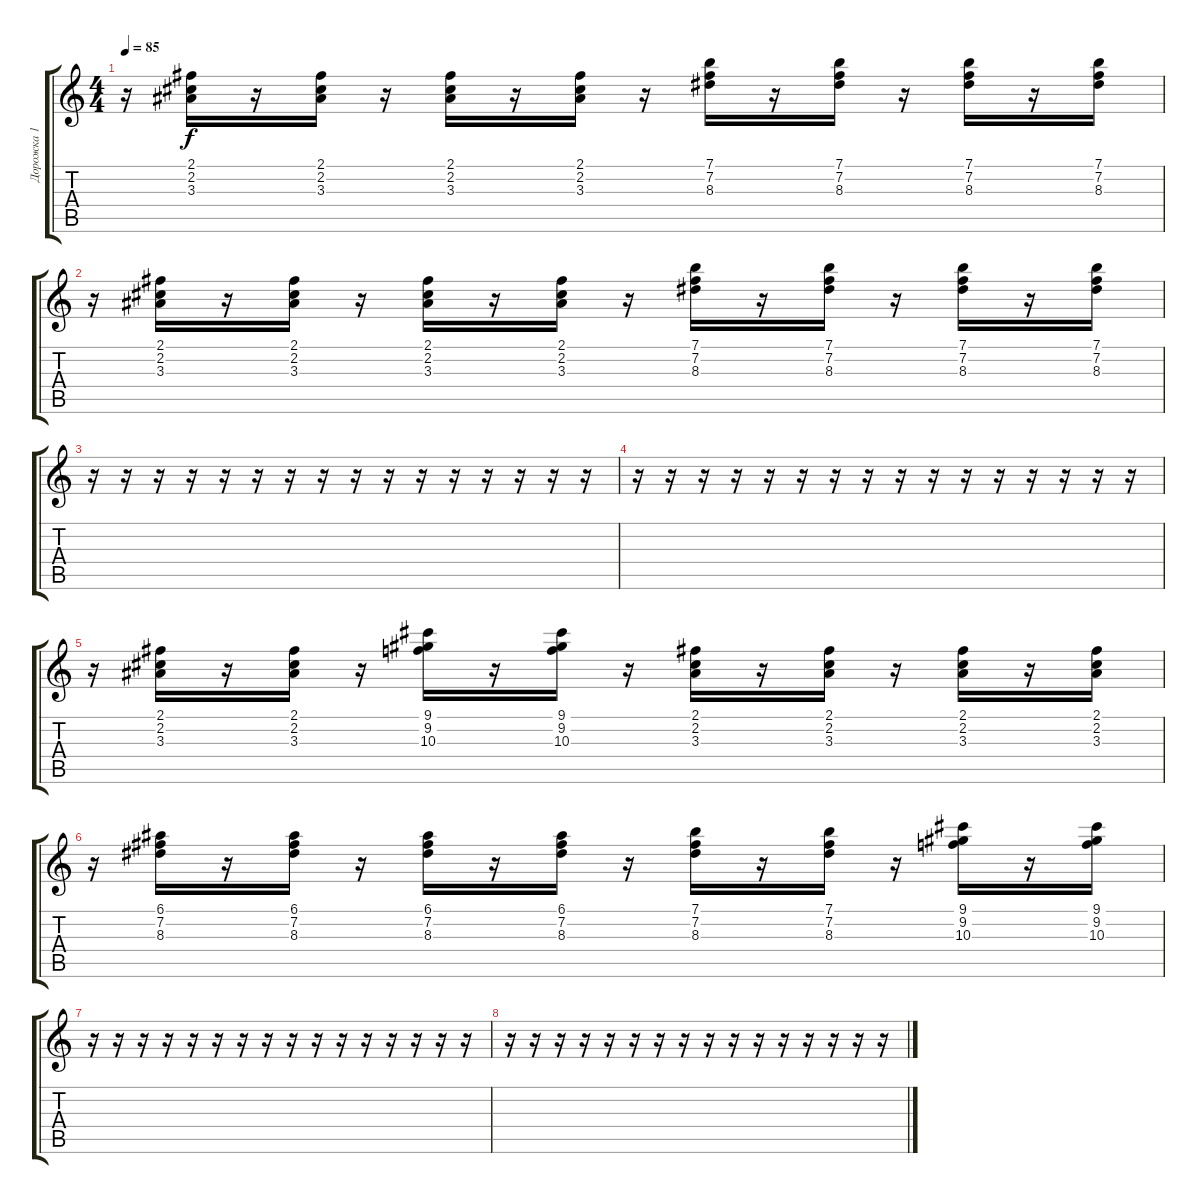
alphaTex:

\track ("Дорожка 1" "Дорожка 1") {instrument acousticguitarsteel}
\staff {score tabs}
\tuning (E4 B3 G3 D3 A2 E2) {hide}
\ts (4 4)
\tempo 85
\clef g2
\ks c
r.16{dy f} (2.1 2.2 3.3).16 r.16 (2.1 2.2 3.3).16 r.16 (2.1 2.2 3.3).16 r.16 (2.1 2.2 3.3).16 r.16 (7.1 7.2 8.3).16 r.16 (7.1 7.2 8.3).16 r.16 (7.1 7.2 8.3).16 r.16 (7.1 7.2 8.3).16 |
r.16 (2.1 2.2 3.3).16 r.16 (2.1 2.2 3.3).16 r.16 (2.1 2.2 3.3).16 r.16 (2.1 2.2 3.3).16 r.16 (7.1 7.2 8.3).16 r.16 (7.1 7.2 8.3).16 r.16 (7.1 7.2 8.3).16 r.16 (7.1 7.2 8.3).16 |
r.16 r.16 r.16 r.16 r.16 r.16 r.16 r.16 r.16 r.16 r.16 r.16 r.16 r.16 r.16 r.16 |
r.16 r.16 r.16 r.16 r.16 r.16 r.16 r.16 r.16 r.16 r.16 r.16 r.16 r.16 r.16 r.16 |
r.16 (2.1 2.2 3.3).16 r.16 (2.1 2.2 3.3).16 r.16 (9.1 9.2 10.3).16 r.16 (9.1 9.2 10.3).16 r.16 (2.1 2.2 3.3).16 r.16 (2.1 2.2 3.3).16 r.16 (2.1 2.2 3.3).16 r.16 (2.1 2.2 3.3).16 |
r.16 (6.1 7.2 8.3).16 r.16 (6.1 7.2 8.3).16 r.16 (6.1 7.2 8.3).16 r.16 (6.1 7.2 8.3).16 r.16 (7.1 7.2 8.3).16 r.16 (7.1 7.2 8.3).16 r.16 (9.1 9.2 10.3).16 r.16 (9.1 9.2 10.3).16 |
r.16 r.16 r.16 r.16 r.16 r.16 r.16 r.16 r.16 r.16 r.16 r.16 r.16 r.16 r.16 r.16 |
r.16 r.16 r.16 r.16 r.16 r.16 r.16 r.16 r.16 r.16 r.16 r.16 r.16 r.16 r.16 r.16
